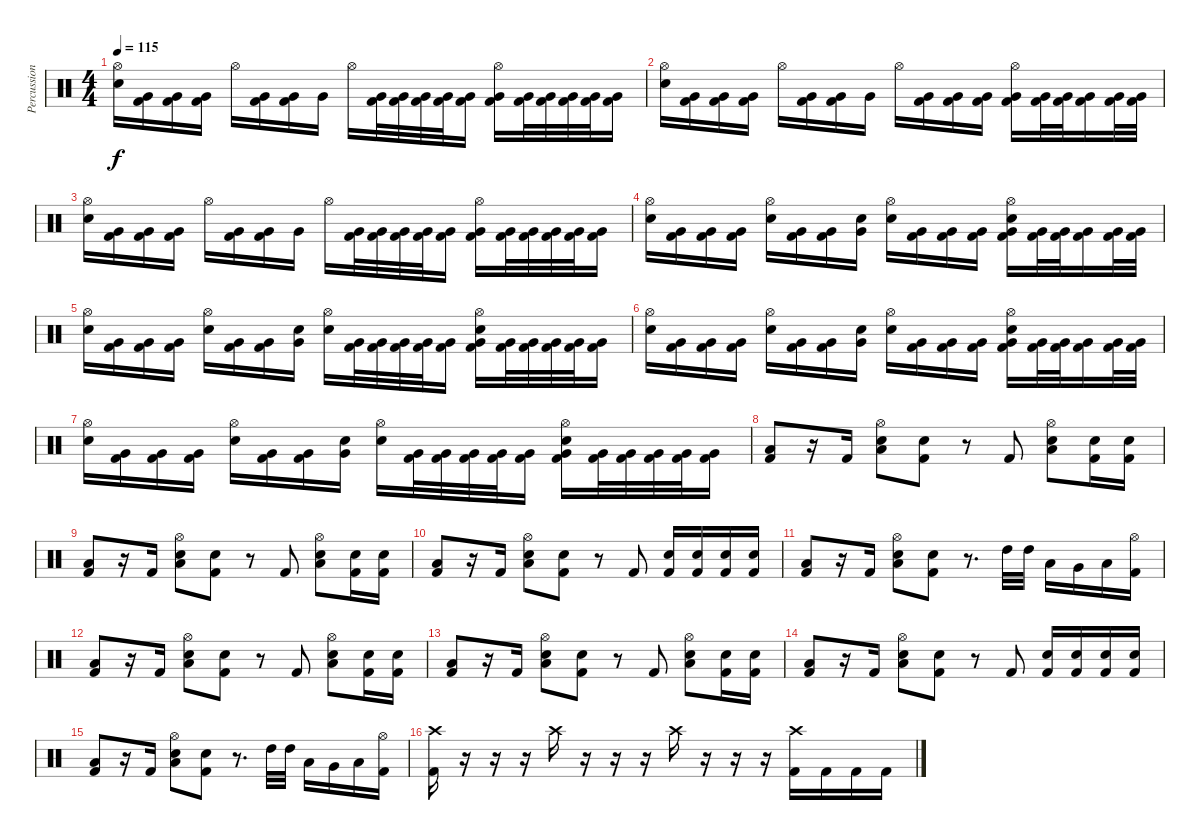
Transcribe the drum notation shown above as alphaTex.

\track ("Percussions" "Percussion") {instrument percussion}
\staff {score}
\articulation defaults
\ts (4 4)
\tempo 115
\clef neutral
\ks c
("Hi-Hat (open)" "Electric Snare (hit)").16{dy f} ("Very Low Tom (hit)" "Kick (hit) 2").16 ("Very Low Tom (hit)" "Kick (hit) 2").16 ("Very Low Tom (hit)" "Kick (hit) 2").16 "Hi-Hat (open)".16 ("Very Low Tom (hit)" "Kick (hit) 2").16 ("Very Low Tom (hit)" "Kick (hit) 2").16 "Very Low Tom (hit)".16 "Hi-Hat (open)".16 ("Very Low Tom (hit)" "Kick (hit) 2").32 ("Very Low Tom (hit)" "Kick (hit) 2").32 ("Very Low Tom (hit)" "Kick (hit) 2").32 ("Very Low Tom (hit)" "Kick (hit) 2").32 ("Very Low Tom (hit)" "Kick (hit) 2").16 ("Hi-Hat (open)" "Very Low Tom (hit)" "Kick (hit) 2").16 ("Very Low Tom (hit)" "Kick (hit) 2").32 ("Very Low Tom (hit)" "Kick (hit) 2").32 ("Very Low Tom (hit)" "Kick (hit) 2").32 ("Very Low Tom (hit)" "Kick (hit) 2").32 ("Very Low Tom (hit)" "Kick (hit) 2").16 |
("Hi-Hat (open)" "Electric Snare (hit)").16 ("Very Low Tom (hit)" "Kick (hit) 2").16 ("Very Low Tom (hit)" "Kick (hit) 2").16 ("Very Low Tom (hit)" "Kick (hit) 2").16 "Hi-Hat (open)".16 ("Very Low Tom (hit)" "Kick (hit) 2").16 ("Very Low Tom (hit)" "Kick (hit) 2").16 "Very Low Tom (hit)".16 "Hi-Hat (open)".16 ("Very Low Tom (hit)" "Kick (hit) 2").16 ("Very Low Tom (hit)" "Kick (hit) 2").16 ("Very Low Tom (hit)" "Kick (hit) 2").16 ("Hi-Hat (open)" "Very Low Tom (hit)" "Kick (hit) 2").16 ("Very Low Tom (hit)" "Kick (hit) 2").32 ("Very Low Tom (hit)" "Kick (hit) 2").32 ("Very Low Tom (hit)" "Kick (hit) 2").16 ("Very Low Tom (hit)" "Kick (hit) 2").32 ("Very Low Tom (hit)" "Kick (hit) 2").32 |
("Hi-Hat (open)" "Electric Snare (hit)").16 ("Very Low Tom (hit)" "Kick (hit) 2").16 ("Very Low Tom (hit)" "Kick (hit) 2").16 ("Very Low Tom (hit)" "Kick (hit) 2").16 "Hi-Hat (open)".16 ("Very Low Tom (hit)" "Kick (hit) 2").16 ("Very Low Tom (hit)" "Kick (hit) 2").16 "Very Low Tom (hit)".16 "Hi-Hat (open)".16 ("Very Low Tom (hit)" "Kick (hit) 2").32 ("Very Low Tom (hit)" "Kick (hit) 2").32 ("Very Low Tom (hit)" "Kick (hit) 2").32 ("Very Low Tom (hit)" "Kick (hit) 2").32 ("Very Low Tom (hit)" "Kick (hit) 2").16 ("Hi-Hat (open)" "Very Low Tom (hit)" "Kick (hit) 2").16 ("Very Low Tom (hit)" "Kick (hit) 2").32 ("Very Low Tom (hit)" "Kick (hit) 2").32 ("Very Low Tom (hit)" "Kick (hit) 2").32 ("Very Low Tom (hit)" "Kick (hit) 2").32 ("Very Low Tom (hit)" "Kick (hit) 2").16 |
("Hi-Hat (open)" "Electric Snare (hit)").16 ("Very Low Tom (hit)" "Kick (hit) 2").16 ("Very Low Tom (hit)" "Kick (hit) 2").16 ("Very Low Tom (hit)" "Kick (hit) 2").16 ("Hi-Hat (open)" "Electric Snare (hit)").16 ("Very Low Tom (hit)" "Kick (hit) 2").16 ("Very Low Tom (hit)" "Kick (hit) 2").16 ("Snare (hit) 2" "Very Low Tom (hit)").16 ("Hi-Hat (open)" "Electric Snare (hit)").16 ("Very Low Tom (hit)" "Kick (hit) 2").16 ("Very Low Tom (hit)" "Kick (hit) 2").16 ("Very Low Tom (hit)" "Kick (hit) 2").16 ("Hi-Hat (open)" "Electric Snare (hit)" "Very Low Tom (hit)" "Kick (hit) 2").16 ("Very Low Tom (hit)" "Kick (hit) 2").32 ("Very Low Tom (hit)" "Kick (hit) 2").32 ("Very Low Tom (hit)" "Kick (hit) 2").16 ("Very Low Tom (hit)" "Kick (hit) 2").32 ("Very Low Tom (hit)" "Kick (hit) 2").32 |
("Hi-Hat (open)" "Electric Snare (hit)").16 ("Very Low Tom (hit)" "Kick (hit) 2").16 ("Very Low Tom (hit)" "Kick (hit) 2").16 ("Very Low Tom (hit)" "Kick (hit) 2").16 ("Hi-Hat (open)" "Electric Snare (hit)").16 ("Very Low Tom (hit)" "Kick (hit) 2").16 ("Very Low Tom (hit)" "Kick (hit) 2").16 ("Snare (hit) 2" "Very Low Tom (hit)").16 ("Hi-Hat (open)" "Electric Snare (hit)").16 ("Very Low Tom (hit)" "Kick (hit) 2").32 ("Very Low Tom (hit)" "Kick (hit) 2").32 ("Very Low Tom (hit)" "Kick (hit) 2").32 ("Very Low Tom (hit)" "Kick (hit) 2").32 ("Very Low Tom (hit)" "Kick (hit) 2").16 ("Hi-Hat (open)" "Electric Snare (hit)" "Very Low Tom (hit)" "Kick (hit) 2").16 ("Very Low Tom (hit)" "Kick (hit) 2").32 ("Very Low Tom (hit)" "Kick (hit) 2").32 ("Very Low Tom (hit)" "Kick (hit) 2").32 ("Very Low Tom (hit)" "Kick (hit) 2").32 ("Very Low Tom (hit)" "Kick (hit) 2").16 |
("Hi-Hat (open)" "Electric Snare (hit)").16 ("Very Low Tom (hit)" "Kick (hit) 2").16 ("Very Low Tom (hit)" "Kick (hit) 2").16 ("Very Low Tom (hit)" "Kick (hit) 2").16 ("Hi-Hat (open)" "Electric Snare (hit)").16 ("Very Low Tom (hit)" "Kick (hit) 2").16 ("Very Low Tom (hit)" "Kick (hit) 2").16 ("Snare (hit) 2" "Very Low Tom (hit)").16 ("Hi-Hat (open)" "Electric Snare (hit)").16 ("Very Low Tom (hit)" "Kick (hit) 2").16 ("Very Low Tom (hit)" "Kick (hit) 2").16 ("Very Low Tom (hit)" "Kick (hit) 2").16 ("Hi-Hat (open)" "Electric Snare (hit)" "Very Low Tom (hit)" "Kick (hit) 2").16 ("Very Low Tom (hit)" "Kick (hit) 2").32 ("Very Low Tom (hit)" "Kick (hit) 2").32 ("Very Low Tom (hit)" "Kick (hit) 2").16 ("Very Low Tom (hit)" "Kick (hit) 2").32 ("Very Low Tom (hit)" "Kick (hit) 2").32 |
("Hi-Hat (open)" "Electric Snare (hit)").16 ("Very Low Tom (hit)" "Kick (hit) 2").16 ("Very Low Tom (hit)" "Kick (hit) 2").16 ("Very Low Tom (hit)" "Kick (hit) 2").16 ("Hi-Hat (open)" "Electric Snare (hit)").16 ("Very Low Tom (hit)" "Kick (hit) 2").16 ("Very Low Tom (hit)" "Kick (hit) 2").16 ("Snare (hit) 2" "Very Low Tom (hit)").16 ("Hi-Hat (open)" "Electric Snare (hit)").16 ("Very Low Tom (hit)" "Kick (hit) 2").32 ("Very Low Tom (hit)" "Kick (hit) 2").32 ("Very Low Tom (hit)" "Kick (hit) 2").32 ("Very Low Tom (hit)" "Kick (hit) 2").32 ("Very Low Tom (hit)" "Kick (hit) 2").16 ("Hi-Hat (open)" "Electric Snare (hit)" "Very Low Tom (hit)" "Kick (hit) 2").16 ("Very Low Tom (hit)" "Kick (hit) 2").32 ("Very Low Tom (hit)" "Kick (hit) 2").32 ("Very Low Tom (hit)" "Kick (hit) 2").32 ("Very Low Tom (hit)" "Kick (hit) 2").32 ("Very Low Tom (hit)" "Kick (hit) 2").16 |
("Low Tom (hit)" "Kick (hit) 2").8 r.16 "Kick (hit) 2".16 ("Hi-Hat (open)" "Electric Snare (hit)" "Low Tom (hit)").8 ("Snare (hit) 2" "Kick (hit) 2").8 r.8 "Kick (hit) 2".8 ("Hi-Hat (open)" "Electric Snare (hit)" "Low Tom (hit)").8 ("Electric Snare (hit)" "Kick (hit) 2").16 ("Electric Snare (hit)" "Kick (hit) 2").16 |
("Low Tom (hit)" "Kick (hit) 2").8 r.16 "Kick (hit) 2".16 ("Hi-Hat (open)" "Electric Snare (hit)" "Low Tom (hit)").8 ("Snare (hit) 2" "Kick (hit) 2").8 r.8 "Kick (hit) 2".8 ("Hi-Hat (open)" "Electric Snare (hit)" "Low Tom (hit)").8 ("Electric Snare (hit)" "Kick (hit) 2").16 ("Electric Snare (hit)" "Kick (hit) 2").16 |
("Low Tom (hit)" "Kick (hit) 2").8 r.16 "Kick (hit) 2".16 ("Hi-Hat (open)" "Electric Snare (hit)" "Low Tom (hit)").8 ("Snare (hit) 2" "Kick (hit) 2").8 r.8 "Kick (hit) 2".8 ("Electric Snare (hit)" "Kick (hit) 2").16 ("Electric Snare (hit)" "Kick (hit) 2").16 ("Electric Snare (hit)" "Kick (hit) 2").16 ("Electric Snare (hit)" "Kick (hit) 2").16 |
("Low Tom (hit)" "Kick (hit) 2").8 r.16 "Kick (hit) 2".16 ("Hi-Hat (open)" "Electric Snare (hit)" "Low Tom (hit)").8 ("Snare (hit) 2" "Kick (hit) 2").8 r.8{d} "High Tom (hit)".32 "High Tom (hit)".32 "Low Tom (hit)".16 "Very Low Tom (hit)".16 "Low Floor Tom (hit)".16 ("Hi-Hat (open)" "Kick (hit) 2").16 |
("Low Tom (hit)" "Kick (hit) 2").8 r.16 "Kick (hit) 2".16 ("Hi-Hat (open)" "Electric Snare (hit)" "Low Tom (hit)").8 ("Snare (hit) 2" "Kick (hit) 2").8 r.8 "Kick (hit) 2".8 ("Hi-Hat (open)" "Electric Snare (hit)" "Low Tom (hit)").8 ("Electric Snare (hit)" "Kick (hit) 2").16 ("Electric Snare (hit)" "Kick (hit) 2").16 |
("Low Tom (hit)" "Kick (hit) 2").8 r.16 "Kick (hit) 2".16 ("Hi-Hat (open)" "Electric Snare (hit)" "Low Tom (hit)").8 ("Snare (hit) 2" "Kick (hit) 2").8 r.8 "Kick (hit) 2".8 ("Hi-Hat (open)" "Electric Snare (hit)" "Low Tom (hit)").8 ("Electric Snare (hit)" "Kick (hit) 2").16 ("Electric Snare (hit)" "Kick (hit) 2").16 |
("Low Tom (hit)" "Kick (hit) 2").8 r.16 "Kick (hit) 2".16 ("Hi-Hat (open)" "Electric Snare (hit)" "Low Tom (hit)").8 ("Snare (hit) 2" "Kick (hit) 2").8 r.8 "Kick (hit) 2".8 ("Electric Snare (hit)" "Kick (hit) 2").16 ("Electric Snare (hit)" "Kick (hit) 2").16 ("Electric Snare (hit)" "Kick (hit) 2").16 ("Electric Snare (hit)" "Kick (hit) 2").16 |
("Low Tom (hit)" "Kick (hit) 2").8 r.16 "Kick (hit) 2".16 ("Hi-Hat (open)" "Electric Snare (hit)" "Low Tom (hit)").8 ("Snare (hit) 2" "Kick (hit) 2").8 r.8{d} "High Tom (hit)".32 "High Tom (hit)".32 "Low Tom (hit)".16 "Very Low Tom (hit)".16 "Low Floor Tom (hit)".16 ("Hi-Hat (open)" "Kick (hit) 2").16 |
("Crash high (hit)" "Kick (hit) 2").16 r.16 r.16 r.16 "Crash high (hit)".16 r.16 r.16 r.16 "Crash high (hit)".16 r.16 r.16 r.16 ("Crash high (hit)" "Kick (hit) 2").16 "Kick (hit) 2".16 "Kick (hit) 2".16 "Kick (hit) 2".16
